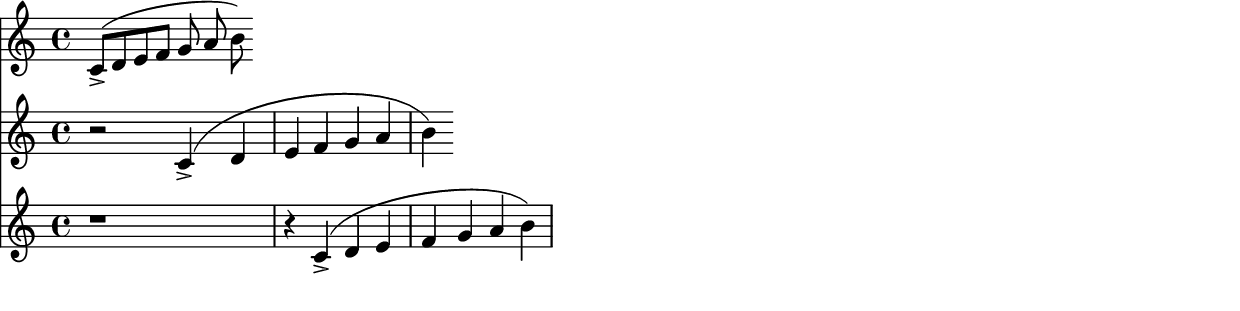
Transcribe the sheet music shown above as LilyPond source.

\include "lilypond-book-preamble.ly"
\paper {
  #(define dump-extents #t)

  indent = 0\mm
  line-width = 210\mm - 2.0 * 0.4\in
  ragged-right = ##t
  force-assignment = #""
  line-width = #(- line-width (* mm  3.000000))
}
\layout {
}
<<
    \new Staff {   \set Staff.instrumentName = "" <c'>8(-> <d'>8 <e'>8 <f'>8 <g'>8 <a'>8 <b'>8)
               }
    \new Staff {   \set Staff.instrumentName = "" r2 <c'>4(-> <d'>4 <e'>4 <f'>4 <g'>4 <a'>4 <b'>4)
               }
    \new Staff {   \set Staff.instrumentName = "" r1 r4 <c'>4(-> <d'>4 <e'>4 <f'>4 <g'>4 <a'>4 <b'>4)
               }
>>